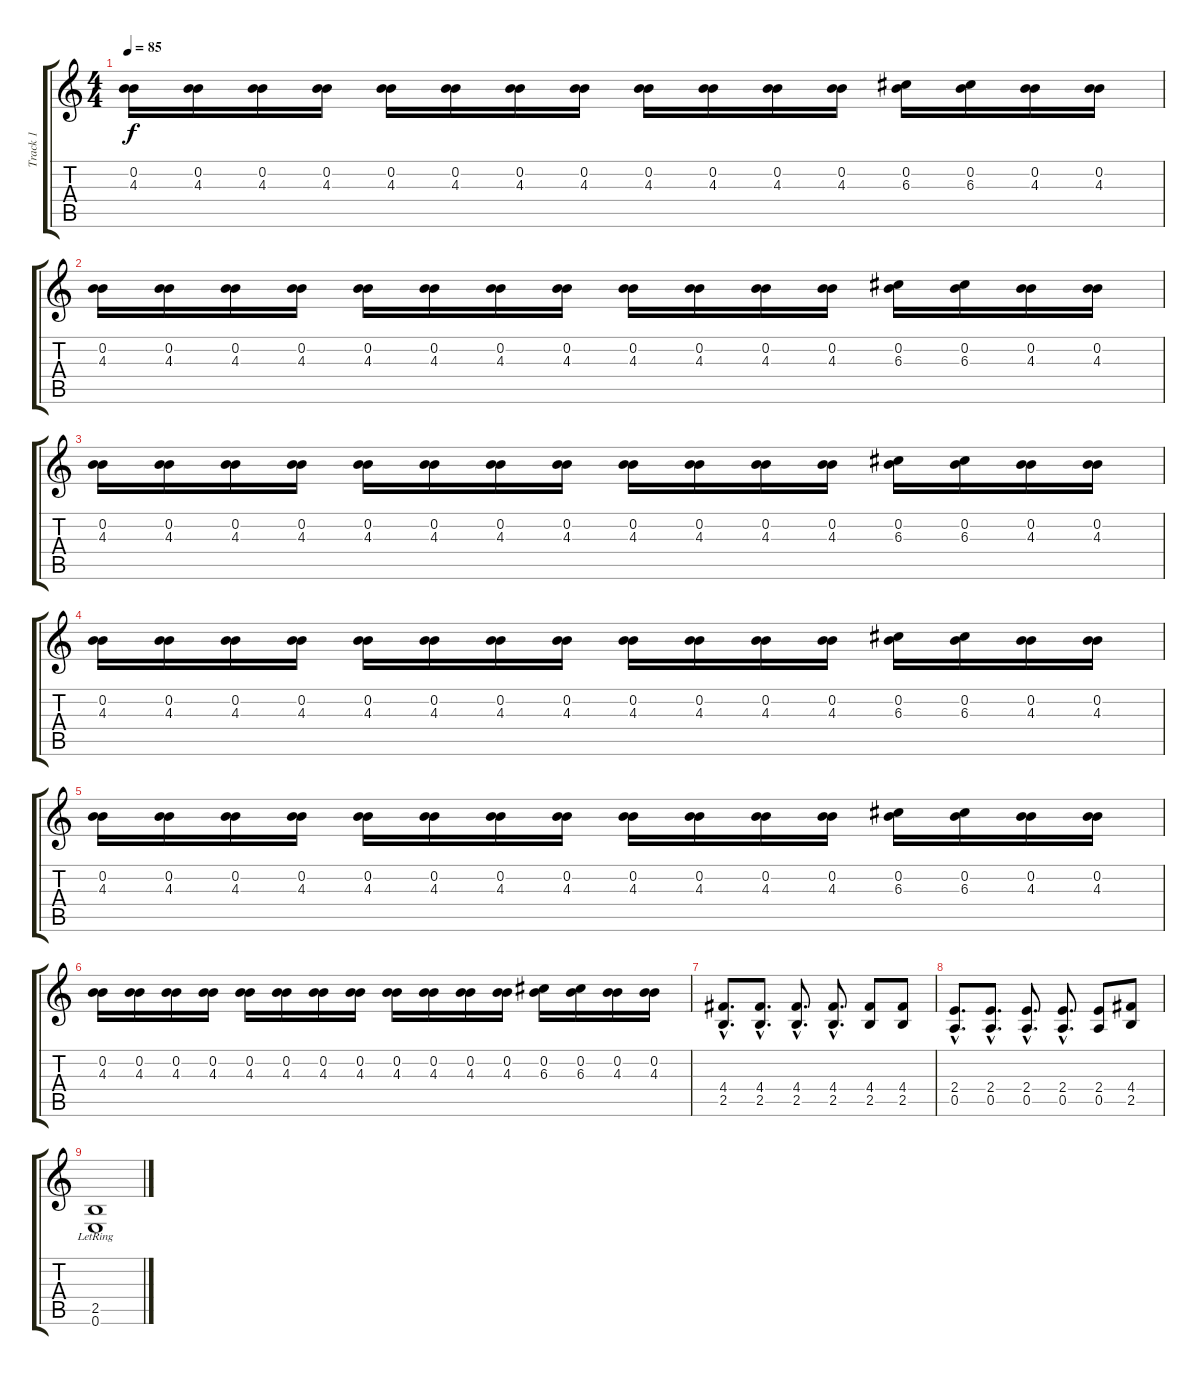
\track ("Track 1" "Track 1") {instrument overdrivenguitar}
\staff {score tabs}
\tuning (E4 B3 G3 D3 A2 E2) {hide}
\ts (4 4)
\tempo 85
\clef g2
\ks c
(0.2 4.3).16{dy f} (0.2 4.3).16 (0.2 4.3).16 (0.2 4.3).16 (0.2 4.3).16 (0.2 4.3).16 (0.2 4.3).16 (0.2 4.3).16 (0.2 4.3).16 (0.2 4.3).16 (0.2 4.3).16 (0.2 4.3).16 (0.2 6.3).16 (0.2 6.3).16 (0.2 4.3).16 (0.2 4.3).16 |
(0.2 4.3).16 (0.2 4.3).16 (0.2 4.3).16 (0.2 4.3).16 (0.2 4.3).16 (0.2 4.3).16 (0.2 4.3).16 (0.2 4.3).16 (0.2 4.3).16 (0.2 4.3).16 (0.2 4.3).16 (0.2 4.3).16 (0.2 6.3).16 (0.2 6.3).16 (0.2 4.3).16 (0.2 4.3).16 |
(0.2 4.3).16 (0.2 4.3).16 (0.2 4.3).16 (0.2 4.3).16 (0.2 4.3).16 (0.2 4.3).16 (0.2 4.3).16 (0.2 4.3).16 (0.2 4.3).16 (0.2 4.3).16 (0.2 4.3).16 (0.2 4.3).16 (0.2 6.3).16 (0.2 6.3).16 (0.2 4.3).16 (0.2 4.3).16 |
(0.2 4.3).16 (0.2 4.3).16 (0.2 4.3).16 (0.2 4.3).16 (0.2 4.3).16 (0.2 4.3).16 (0.2 4.3).16 (0.2 4.3).16 (0.2 4.3).16 (0.2 4.3).16 (0.2 4.3).16 (0.2 4.3).16 (0.2 6.3).16 (0.2 6.3).16 (0.2 4.3).16 (0.2 4.3).16 |
(0.2 4.3).16 (0.2 4.3).16 (0.2 4.3).16 (0.2 4.3).16 (0.2 4.3).16 (0.2 4.3).16 (0.2 4.3).16 (0.2 4.3).16 (0.2 4.3).16 (0.2 4.3).16 (0.2 4.3).16 (0.2 4.3).16 (0.2 6.3).16 (0.2 6.3).16 (0.2 4.3).16 (0.2 4.3).16 |
(0.2 4.3).16 (0.2 4.3).16 (0.2 4.3).16 (0.2 4.3).16 (0.2 4.3).16 (0.2 4.3).16 (0.2 4.3).16 (0.2 4.3).16 (0.2 4.3).16 (0.2 4.3).16 (0.2 4.3).16 (0.2 4.3).16 (0.2 6.3).16 (0.2 6.3).16 (0.2 4.3).16 (0.2 4.3).16 |
(4.4{hac} 2.5{hac}).8{d} (4.4{hac} 2.5{hac}).8{d} (4.4{hac} 2.5{hac}).8{d} (4.4{hac} 2.5{hac}).8{d} (4.4 2.5).8 (4.4 2.5).8 |
(2.4{hac} 0.5{hac}).8{d} (2.4{hac} 0.5{hac}).8{d} (2.4{hac} 0.5{hac}).8{d} (2.4{hac} 0.5{hac}).8{d} (2.4 0.5).8 (4.4 2.5).8 |
(2.5{lr} 0.6{lr}).1
